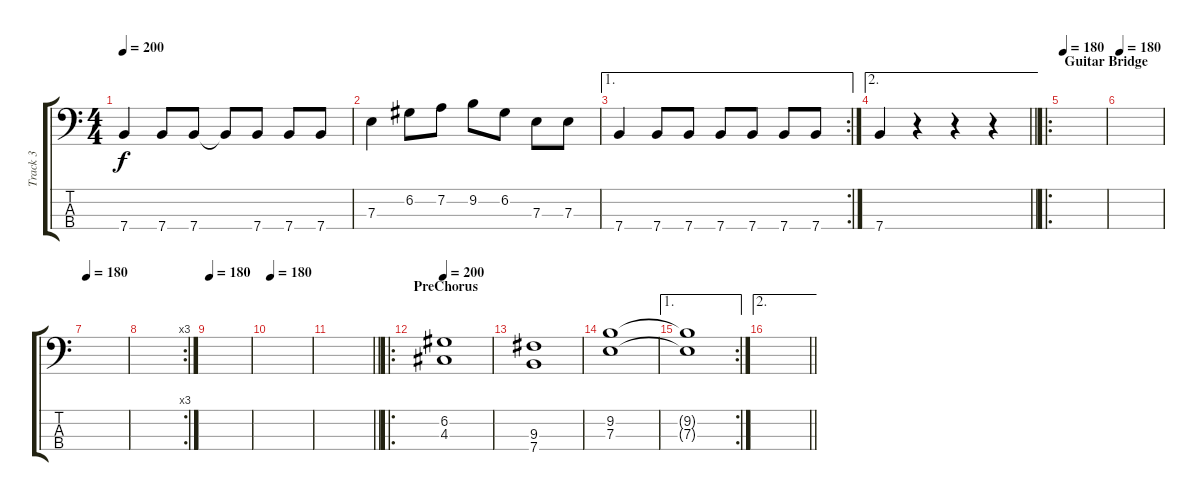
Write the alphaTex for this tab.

\track ("Track 3" "Track 3") {instrument electricbassfinger}
\staff {score tabs}
\tuning (G2 D2 A1 E1) {hide}
\ts (4 4)
\tempo 200
\clef f4
\ks c
7.4.4{dy f} 7.4.8 7.4.8 7.4{t}.8 7.4.8 7.4.8 7.4.8 |
7.3.4 6.2.8 7.2.8 9.2.8 6.2.8 7.3.8 7.3.8 |
\ae 1
\rc 2
7.4.4 7.4.8 7.4.8 7.4.8 7.4.8 7.4.8 7.4.8 |
\ae 2
\barLineRight lightlight
7.4.4 r.4 r.4 r.4 |
\ro
\section ("" "Guitar Bridge")
\tempo 180
|
\tempo 180
|
\tempo 180
|
\rc 3
|
\tempo 180
|
\tempo 180
|
\barLineRight lightlight
|
\ro
\section ("" "PreChorus")
\tempo 200
(6.2 4.3).1 |
(9.3 7.4).1 |
(9.2 7.3).1 |
\ae 1
\rc 2
(9.2{t} 7.3{t}).1 |
\ae 2
\barLineRight lightlight
